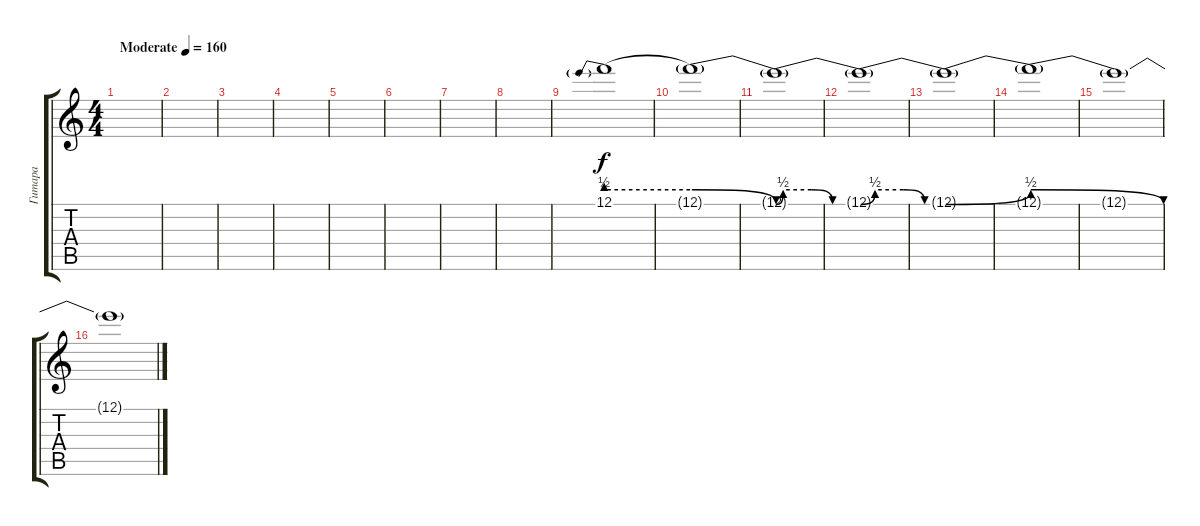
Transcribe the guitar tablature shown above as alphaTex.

\track ("Гитара" "Гитара") {instrument distortionguitar}
\staff {score tabs}
\tuning (E4 B3 G3 D3 A2 E2) {hide}
\ts (4 4)
\tempo (160 "Moderate")
\clef g2
\ks c
|
|
|
|
|
|
|
|
12.1{be (prebend 0 2 60 2)}.1 |
12.1{be (release 0 2 60 0) t}.1 |
12.1{be (custom 0 0 5 2 25 2 40 0 60 0) t}.1 |
12.1{be (custom 0 0 10 2 30 2 45 0 60 0) t}.1 |
12.1{be (bend 0 0 60 2) t}.1 |
12.1{be (release 0 2 60 0) t}.1 |
12.1{t}.1{volume 0} |
12.1{t}.1
